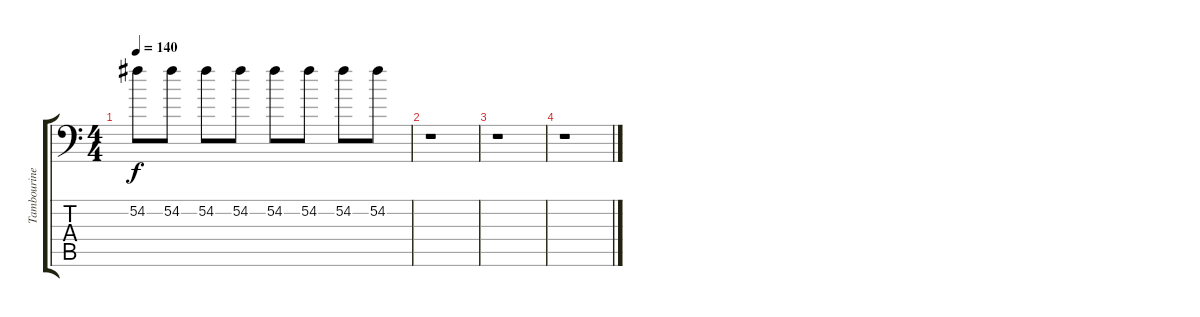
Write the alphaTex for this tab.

\track ("Tambourine" "Tambourine") {instrument acousticgrandpiano}
\staff {score tabs}
\tuning (C-1 C-1 C-1 C-1 C-1 C-1) {hide}
\ts (4 4)
\tempo 140
\clef f4
\ks c
54.2.8{dy f} 54.2.8 54.2.8 54.2.8 54.2.8 54.2.8 54.2.8 54.2.8 |
r.1 |
r.1 |
r.1
